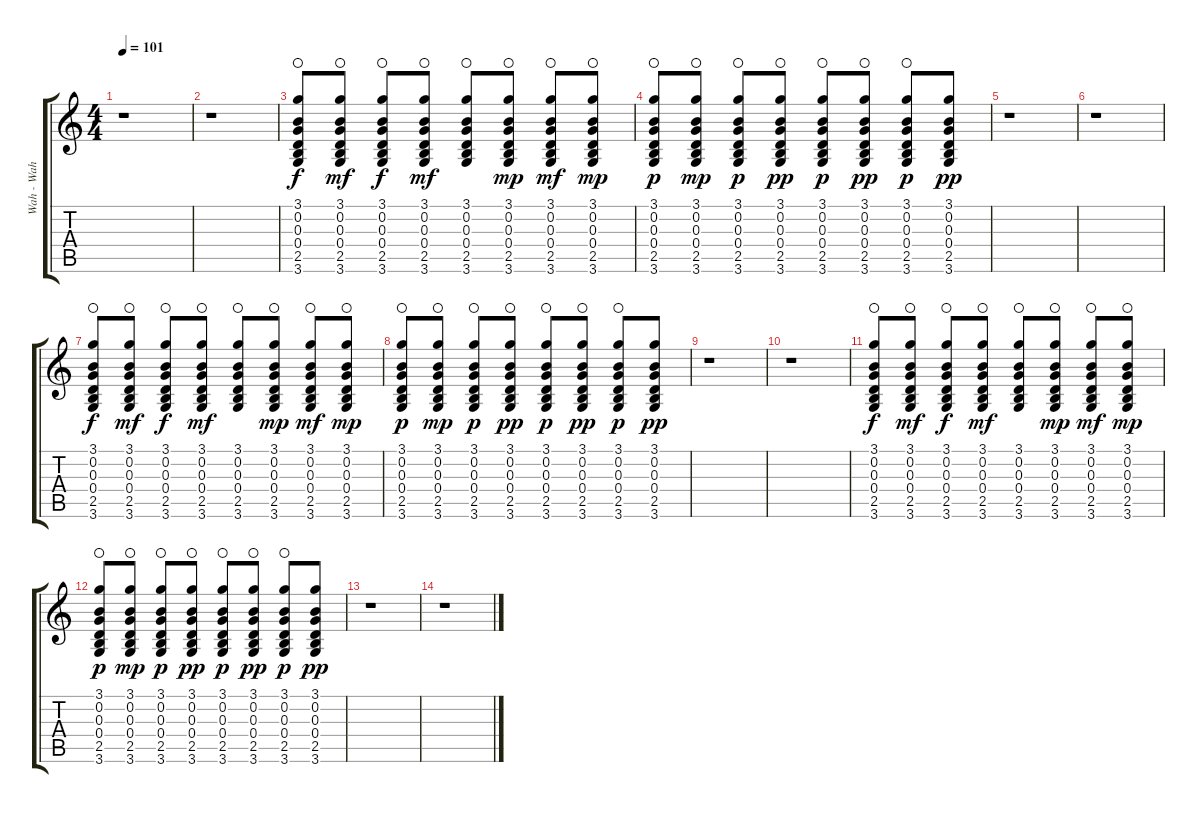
\track ("Wah - Wah" "Wah - Wah") {instrument overdrivenguitar}
\staff {score tabs}
\tuning (E4 B3 G3 D3 A2 E2) {hide}
\ts (4 4)
\tempo 101
\clef g2
\ks c
r.1{dy f} |
r.1 |
(3.1 0.2 0.3 0.4 2.5 3.6).8{waho} (3.1 0.2 0.3 0.4 2.5 3.6).8{dy mf waho} (3.1 0.2 0.3 0.4 2.5 3.6).8{dy f waho} (3.1 0.2 0.3 0.4 2.5 3.6).8{dy mf waho} (3.1 0.2 0.3 0.4 2.5 3.6).8{waho} (3.1 0.2 0.3 0.4 2.5 3.6).8{dy mp waho} (3.1 0.2 0.3 0.4 2.5 3.6).8{dy mf waho} (3.1 0.2 0.3 0.4 2.5 3.6).8{dy mp waho} |
(3.1 0.2 0.3 0.4 2.5 3.6).8{dy p waho} (3.1 0.2 0.3 0.4 2.5 3.6).8{dy mp waho} (3.1 0.2 0.3 0.4 2.5 3.6).8{dy p waho} (3.1 0.2 0.3 0.4 2.5 3.6).8{dy pp waho} (3.1 0.2 0.3 0.4 2.5 3.6).8{dy p waho} (3.1 0.2 0.3 0.4 2.5 3.6).8{dy pp waho} (3.1 0.2 0.3 0.4 2.5 3.6).8{dy p waho} (3.1 0.2 0.3 0.4 2.5 3.6).8{dy pp} |
r.1 |
r.1 |
(3.1 0.2 0.3 0.4 2.5 3.6).8{dy f waho} (3.1 0.2 0.3 0.4 2.5 3.6).8{dy mf waho} (3.1 0.2 0.3 0.4 2.5 3.6).8{dy f waho} (3.1 0.2 0.3 0.4 2.5 3.6).8{dy mf waho} (3.1 0.2 0.3 0.4 2.5 3.6).8{waho} (3.1 0.2 0.3 0.4 2.5 3.6).8{dy mp waho} (3.1 0.2 0.3 0.4 2.5 3.6).8{dy mf waho} (3.1 0.2 0.3 0.4 2.5 3.6).8{dy mp waho} |
(3.1 0.2 0.3 0.4 2.5 3.6).8{dy p waho} (3.1 0.2 0.3 0.4 2.5 3.6).8{dy mp waho} (3.1 0.2 0.3 0.4 2.5 3.6).8{dy p waho} (3.1 0.2 0.3 0.4 2.5 3.6).8{dy pp waho} (3.1 0.2 0.3 0.4 2.5 3.6).8{dy p waho} (3.1 0.2 0.3 0.4 2.5 3.6).8{dy pp waho} (3.1 0.2 0.3 0.4 2.5 3.6).8{dy p waho} (3.1 0.2 0.3 0.4 2.5 3.6).8{dy pp} |
r.1 |
r.1 |
(3.1 0.2 0.3 0.4 2.5 3.6).8{dy f waho} (3.1 0.2 0.3 0.4 2.5 3.6).8{dy mf waho} (3.1 0.2 0.3 0.4 2.5 3.6).8{dy f waho} (3.1 0.2 0.3 0.4 2.5 3.6).8{dy mf waho} (3.1 0.2 0.3 0.4 2.5 3.6).8{waho} (3.1 0.2 0.3 0.4 2.5 3.6).8{dy mp waho} (3.1 0.2 0.3 0.4 2.5 3.6).8{dy mf waho} (3.1 0.2 0.3 0.4 2.5 3.6).8{dy mp waho} |
(3.1 0.2 0.3 0.4 2.5 3.6).8{dy p waho} (3.1 0.2 0.3 0.4 2.5 3.6).8{dy mp waho} (3.1 0.2 0.3 0.4 2.5 3.6).8{dy p waho} (3.1 0.2 0.3 0.4 2.5 3.6).8{dy pp waho} (3.1 0.2 0.3 0.4 2.5 3.6).8{dy p waho} (3.1 0.2 0.3 0.4 2.5 3.6).8{dy pp waho} (3.1 0.2 0.3 0.4 2.5 3.6).8{dy p waho} (3.1 0.2 0.3 0.4 2.5 3.6).8{dy pp} |
r.1 |
r.1
